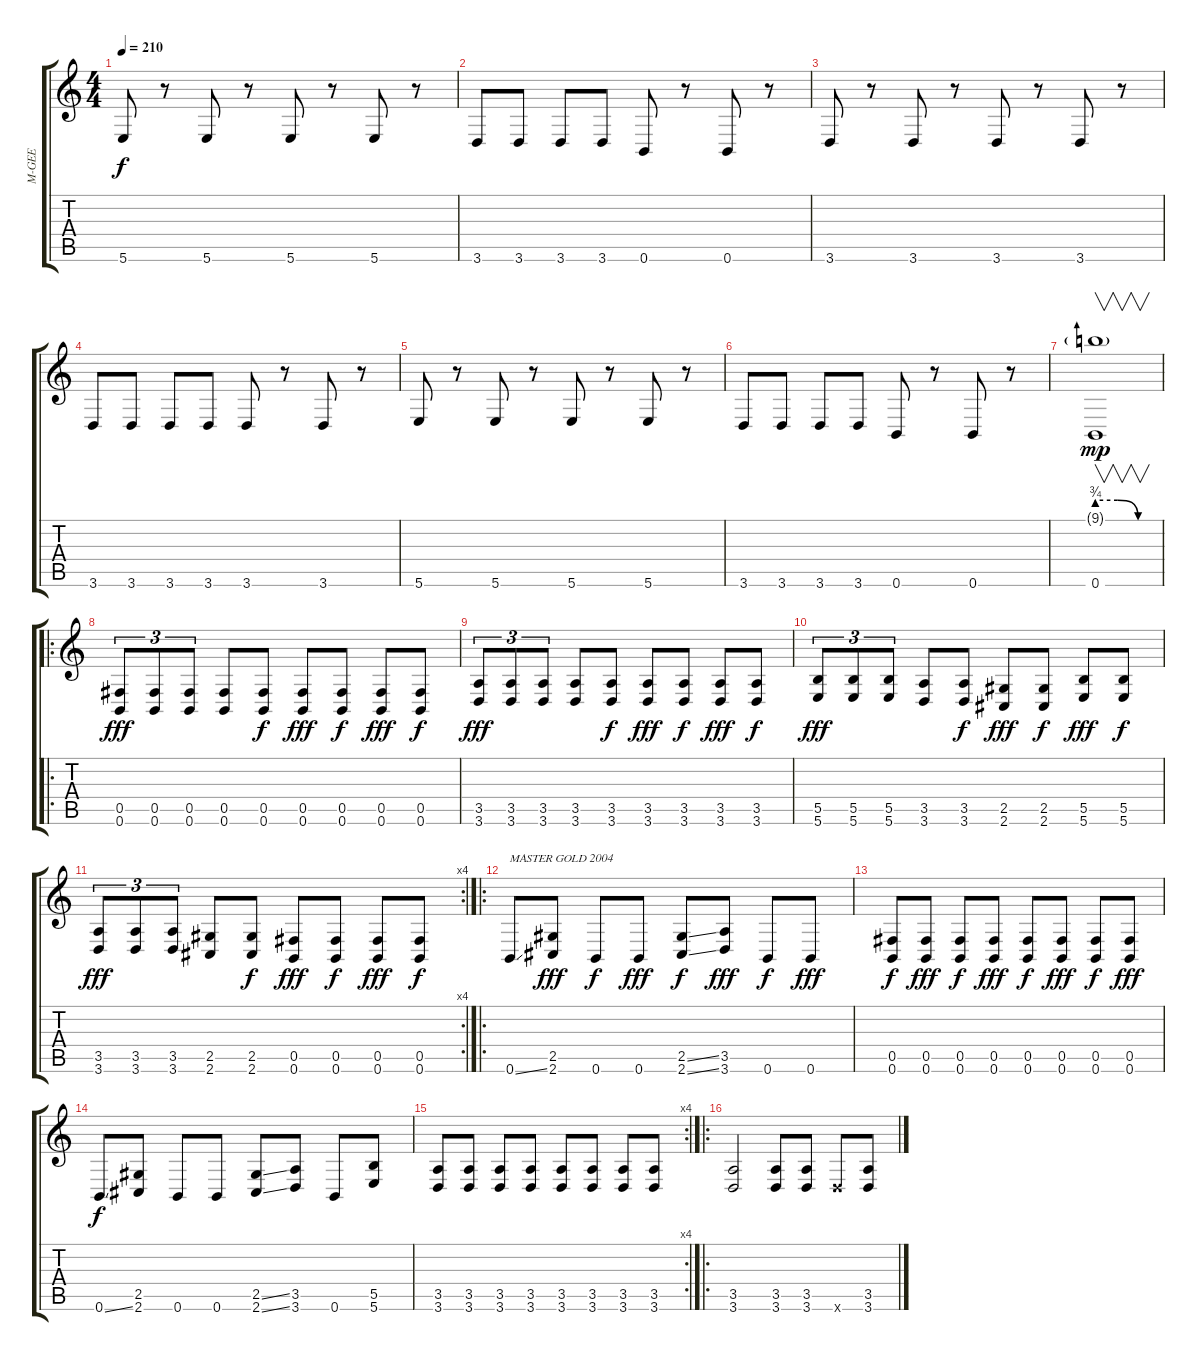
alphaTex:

\track ("M-GEE" "M-GEE") {instrument distortionguitar}
\staff {score tabs}
\tuning (Db4 Ab3 E3 B2 Gb2 B1) {hide}
\ts (4 4)
\tempo 210
\clef g2
\ks c
5.6.8{dy f} r.8 5.6.8 r.8 5.6.8 r.8 5.6.8 r.8 |
3.6.8 3.6.8 3.6.8 3.6.8 0.6.8 r.8 0.6.8 r.8 |
3.6.8 r.8 3.6.8 r.8 3.6.8 r.8 3.6.8 r.8 |
3.6.8 3.6.8 3.6.8 3.6.8 3.6.8 r.8 3.6.8 r.8 |
5.6.8 r.8 5.6.8 r.8 5.6.8 r.8 5.6.8 r.8 |
3.6.8 3.6.8 3.6.8 3.6.8 0.6.8 r.8 0.6.8 r.8 |
(9.1{be (custom 0 3 20 3 40 0 60 0) g} 0.6).1{v dy mp} |
\ro
(0.5 0.6).8{tu (3 2) dy fff} (0.5 0.6).8{tu (3 2)} (0.5 0.6).8{tu (3 2)} (0.5 0.6).8 (0.5 0.6).8{dy f} (0.5 0.6).8{dy fff} (0.5 0.6).8{dy f} (0.5 0.6).8{dy fff} (0.5 0.6).8{dy f} |
(3.5 3.6).8{tu (3 2) dy fff} (3.5 3.6).8{tu (3 2)} (3.5 3.6).8{tu (3 2)} (3.5 3.6).8 (3.5 3.6).8{dy f} (3.5 3.6).8{dy fff} (3.5 3.6).8{dy f} (3.5 3.6).8{dy fff} (3.5 3.6).8{dy f} |
(5.5 5.6).8{tu (3 2) dy fff} (5.5 5.6).8{tu (3 2)} (5.5 5.6).8{tu (3 2)} (3.5 3.6).8 (3.5 3.6).8{dy f} (2.5 2.6).8{dy fff} (2.5 2.6).8{dy f} (5.5 5.6).8{dy fff} (5.5 5.6).8{dy f} |
\rc 4
(3.5 3.6).8{tu (3 2) dy fff} (3.5 3.6).8{tu (3 2)} (3.5 3.6).8{tu (3 2)} (2.5 2.6).8 (2.5 2.6).8{dy f} (0.5 0.6).8{dy fff} (0.5 0.6).8{dy f} (0.5 0.6).8{dy fff} (0.5 0.6).8{dy f} |
\ro
0.6{ss}.8{txt "MASTER GOLD 2004"} (2.5 2.6).8{dy fff} 0.6.8{dy f} 0.6.8{dy fff} (2.5{ss} 2.6{ss}).8{dy f} (3.5 3.6).8{dy fff} 0.6.8{dy f} 0.6.8{dy fff} |
(0.5 0.6).8{dy f} (0.5 0.6).8{dy fff} (0.5 0.6).8{dy f} (0.5 0.6).8{dy fff} (0.5 0.6).8{dy f} (0.5 0.6).8{dy fff} (0.5 0.6).8{dy f} (0.5 0.6).8{dy fff} |
0.6{ss}.8{dy f} (2.5 2.6).8 0.6.8 0.6.8 (2.5{ss} 2.6{ss}).8 (3.5 3.6).8 0.6.8 (5.5 5.6).8 |
\rc 4
(3.5 3.6).8 (3.5 3.6).8 (3.5 3.6).8 (3.5 3.6).8 (3.5 3.6).8 (3.5 3.6).8 (3.5 3.6).8 (3.5 3.6).8 |
\ro
(3.5 3.6).2 (3.5 3.6).8 (3.5 3.6).8 3.6{x}.8 (3.5 3.6).8
